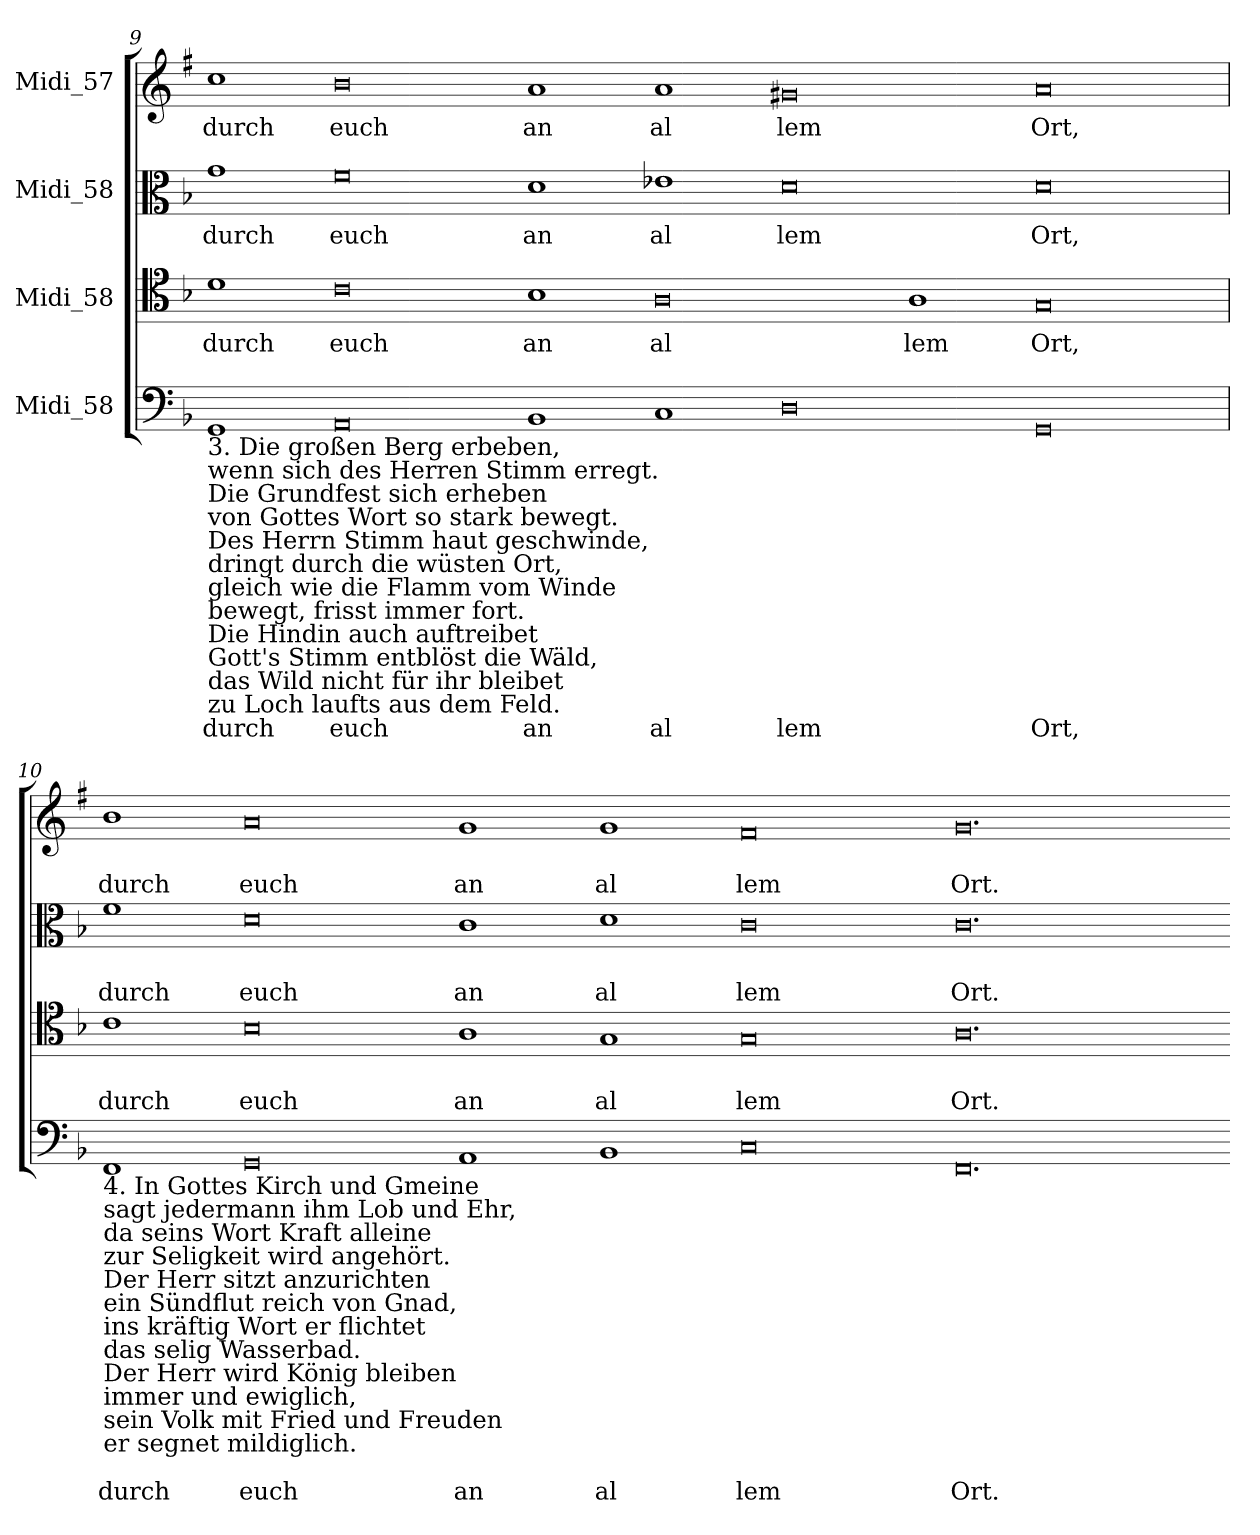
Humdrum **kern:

**kern	**text	**text	**kern	**text	**text	**kern	**text	**text	**kern	**text	**text
*part4	*part4	*part4	*part3	*part3	*part3	*part2	*part2	*part2	*part1	*part1	*part1
*staff4	*staff4	*staff4	*staff3	*staff3	*staff3	*staff2	*staff2	*staff2	*staff1	*staff1	*staff1
*I"Midi_58	*	*	*I"Midi_58	*	*	*I"Midi_58	*	*	*I"Midi_57	*	*
*clefF4	*	*	*clefC4	*	*	*clefC3	*	*	*clefG2	*	*
*	*	*	*	*	*	*	*	*	*ITrd1c2	*	*
*k[b-]	*	*	*k[b-]	*	*	*k[b-]	*	*	*k[b-]	*	*
*F:	*	*	*F:	*	*	*F:	*	*	*F:	*	*
=9	=9	=9	=9	=9	=9	=9	=9	=9	=9	=9	=9
!LO:TX:b:t=3. Die großen Berg erbeben,\nwenn sich des Herren Stimm erregt.\nDie Grundfest sich erheben\nvon Gottes Wort so stark bewegt.\nDes Herrn Stimm haut geschwinde,\ndringt durch die wüsten Ort,\ngleich wie die Flamm vom Winde\nbewegt, frisst immer fort.\nDie Hindin auch auftreibet\nGott's Stimm entblöst die Wäld,\ndas Wild nicht für ihr bleibet\nzu Loch laufts aus dem Feld.	!	!	!	!	!	!	!	!	!	!	!
!	!LO:LY:b	!	!	!LO:LY:b	!	!	!LO:LY:b	!	!	!LO:LY:b	!
1GG	durch	.	1d	durch	.	1g	durch	.	1b-	durch	.
!	!LO:LY:b	!	!	!LO:LY:b	!	!	!LO:LY:b	!	!	!LO:LY:b	!
0AA	euch	.	0c	euch	.	0f	euch	.	0a	euch	.
!	!LO:LY:b	!	!	!LO:LY:b	!	!	!LO:LY:b	!	!	!LO:LY:b	!
1BB-	an	.	1B-	an	.	1d	an	.	1g	an	.
!	!LO:LY:b	!	!	!LO:LY:b	!	!	!LO:LY:b	!	!	!LO:LY:b	!
1C	al	.	0A	al	.	1e-X	al	.	1g	al	.
!	!LO:LY:b	!	!	!	!	!	!LO:LY:b	!	!	!LO:LY:b	!
0D	lem	.	.	.	.	0d	lem	.	0f#X	lem	.
!	!	!	!	!LO:LY:b	!	!	!	!	!	!	!
.	.	.	1A	lem	.	.	.	.	.	.	.
!	!LO:LY:b	!	!	!LO:LY:b	!	!	!LO:LY:b	!	!	!LO:LY:b	!
0GG	Ort,	.	0G	Ort,	.	0d	Ort,	.	0g	Ort,	.
=10	=10	=10	=10	=10	=10	=10	=10	=10	=10	=10	=10
!LO:TX:b:t=4. In Gottes Kirch und Gmeine\nsagt jedermann ihm Lob und Ehr,\nda seins Wort Kraft alleine\nzur Seligkeit wird angehört.\nDer Herr sitzt anzurichten\nein Sündflut reich von Gnad,\nins kräftig Wort er flichtet\ndas selig Wasserbad.\nDer Herr wird König bleiben\nimmer und ewiglich,\nsein Volk mit Fried und Freuden\ner segnet mildiglich.	!	!	!	!	!	!	!	!	!	!	!
!	!	!LO:LY:b	!	!	!LO:LY:b	!	!	!LO:LY:b	!	!	!LO:LY:b
1FF	.	durch	1c	.	durch	1f	.	durch	1a	.	durch
!	!	!LO:LY:b	!	!	!LO:LY:b	!	!	!LO:LY:b	!	!	!LO:LY:b
0GG	.	euch	0B-	.	euch	0d	.	euch	0g	.	euch
!	!	!LO:LY:b	!	!	!LO:LY:b	!	!	!LO:LY:b	!	!	!LO:LY:b
1AA	.	an	1A	.	an	1c	.	an	1f	.	an
!	!	!LO:LY:b	!	!	!LO:LY:b	!	!	!LO:LY:b	!	!	!LO:LY:b
1BB-	.	al	1G	.	al	1d	.	al	1f	.	al
!	!	!LO:LY:b	!	!	!LO:LY:b	!	!	!LO:LY:b	!	!	!LO:LY:b
0C	.	lem	0G	.	lem	0c	.	lem	0e	.	lem
!	!	!LO:LY:b	!	!	!LO:LY:b	!	!	!LO:LY:b	!	!	!LO:LY:b
0.FF	.	Ort.	0.A	.	Ort.	0.c	.	Ort.	0.f	.	Ort.
=-	=-	=-	=-	=-	=-	=-	=-	=-	=-	=-	=-
*-	*-	*-	*-	*-	*-	*-	*-	*-	*-	*-	*-
